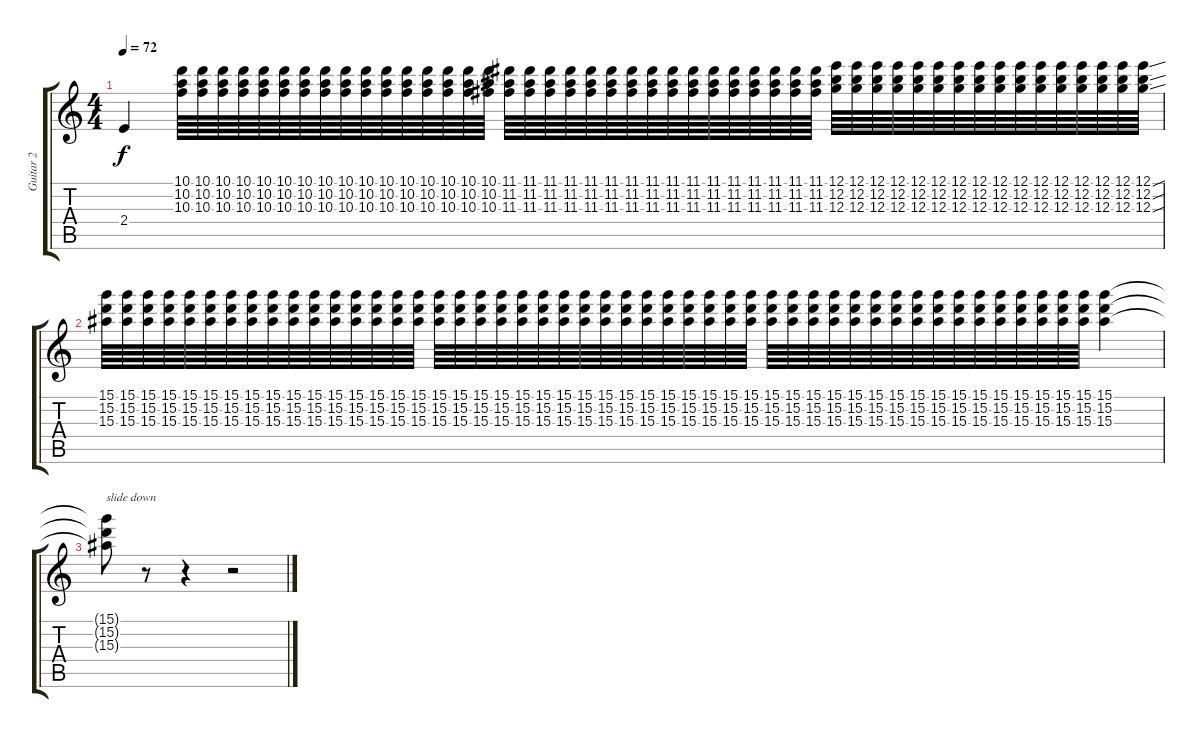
\track ("Guitar 2" "Guitar 2") {instrument overdrivenguitar}
\staff {score tabs}
\tuning (E4 B3 G3 D3 A2 E2) {hide}
\ts (4 4)
\tempo 72
\clef g2
\ks c
2.4{t}.4{dy f} (10.1 10.2 10.3).64 (10.1 10.2 10.3).64 (10.1 10.2 10.3).64 (10.1 10.2 10.3).64 (10.1 10.2 10.3).64 (10.1 10.2 10.3).64 (10.1 10.2 10.3).64 (10.1 10.2 10.3).64 (10.1 10.2 10.3).64 (10.1 10.2 10.3).64 (10.1 10.2 10.3).64 (10.1 10.2 10.3).64 (10.1 10.2 10.3).64 (10.1 10.2 10.3).64 (10.1 10.2 10.3).64 (10.1 10.2 10.3).64 (11.1 11.2 11.3).64 (11.1 11.2 11.3).64 (11.1 11.2 11.3).64 (11.1 11.2 11.3).64 (11.1 11.2 11.3).64 (11.1 11.2 11.3).64 (11.1 11.2 11.3).64 (11.1 11.2 11.3).64 (11.1 11.2 11.3).64 (11.1 11.2 11.3).64 (11.1 11.2 11.3).64 (11.1 11.2 11.3).64 (11.1 11.2 11.3).64 (11.1 11.2 11.3).64 (11.1 11.2 11.3).64 (11.1 11.2 11.3).64 (12.1 12.2 12.3).64 (12.1 12.2 12.3).64 (12.1 12.2 12.3).64 (12.1 12.2 12.3).64 (12.1 12.2 12.3).64 (12.1 12.2 12.3).64 (12.1 12.2 12.3).64 (12.1 12.2 12.3).64 (12.1 12.2 12.3).64 (12.1 12.2 12.3).64 (12.1 12.2 12.3).64 (12.1 12.2 12.3).64 (12.1 12.2 12.3).64 (12.1 12.2 12.3).64 (12.1 12.2 12.3).64 (12.1{ss} 12.2{ss} 12.3{ss}).64 |
(15.1 15.2 15.3).64 (15.1 15.2 15.3).64 (15.1 15.2 15.3).64 (15.1 15.2 15.3).64 (15.1 15.2 15.3).64 (15.1 15.2 15.3).64 (15.1 15.2 15.3).64 (15.1 15.2 15.3).64 (15.1 15.2 15.3).64 (15.1 15.2 15.3).64 (15.1 15.2 15.3).64 (15.1 15.2 15.3).64 (15.1 15.2 15.3).64 (15.1 15.2 15.3).64 (15.1 15.2 15.3).64 (15.1 15.2 15.3).64 (15.1 15.2 15.3).64 (15.1 15.2 15.3).64 (15.1 15.2 15.3).64 (15.1 15.2 15.3).64 (15.1 15.2 15.3).64 (15.1 15.2 15.3).64 (15.1 15.2 15.3).64 (15.1 15.2 15.3).64 (15.1 15.2 15.3).64 (15.1 15.2 15.3).64 (15.1 15.2 15.3).64 (15.1 15.2 15.3).64 (15.1 15.2 15.3).64 (15.1 15.2 15.3).64 (15.1 15.2 15.3).64 (15.1 15.2 15.3).64 (15.1 15.2 15.3).64 (15.1 15.2 15.3).64 (15.1 15.2 15.3).64 (15.1 15.2 15.3).64 (15.1 15.2 15.3).64 (15.1 15.2 15.3).64 (15.1 15.2 15.3).64 (15.1 15.2 15.3).64 (15.1 15.2 15.3).64 (15.1 15.2 15.3).64 (15.1 15.2 15.3).64 (15.1 15.2 15.3).64 (15.1 15.2 15.3).64 (15.1 15.2 15.3).64 (15.1 15.2 15.3).64 (15.1 15.2 15.3).64 (15.1 15.2 15.3).4 |
(15.1{t} 15.2{t} 15.3{t}).8{txt "slide down"} r.8 r.4 r.2
